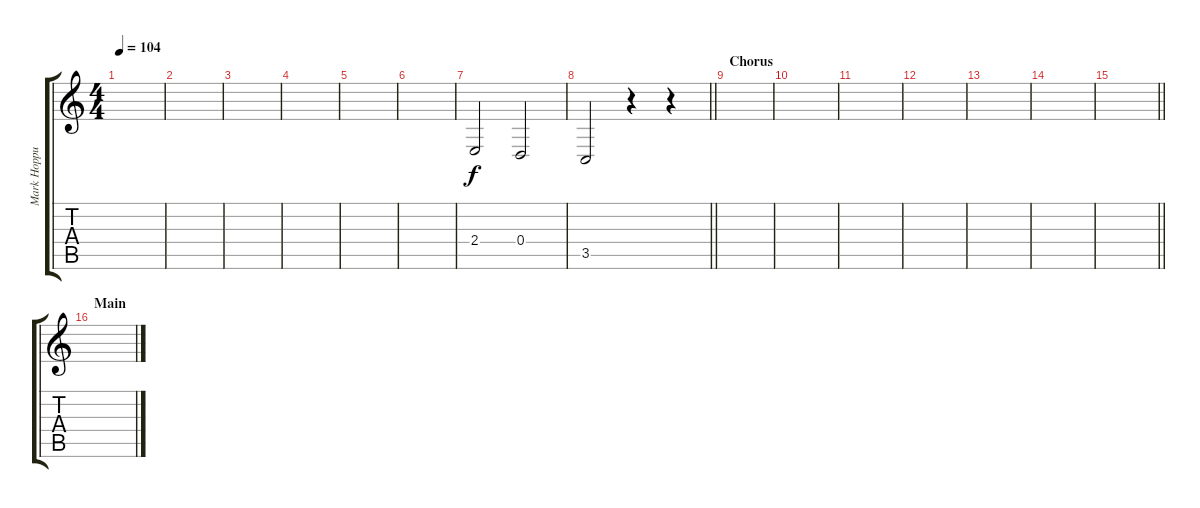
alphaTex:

\track ("Mark Hoppus - Back Vocals" "Mark Hoppu") {instrument tenorsax}
\staff {score tabs}
\tuning (E4 B3 G3 D3 A2 E2) {hide}
\ts (4 4)
\tempo 104
\clef g2
\ks c
|
|
|
|
|
|
2.4.2 0.4.2 |
\barLineRight lightlight
3.5.2 r.4 r.4 |
\section ("" "Chorus")
|
|
|
|
|
|
\barLineRight lightlight
|
\section ("" "Main")
